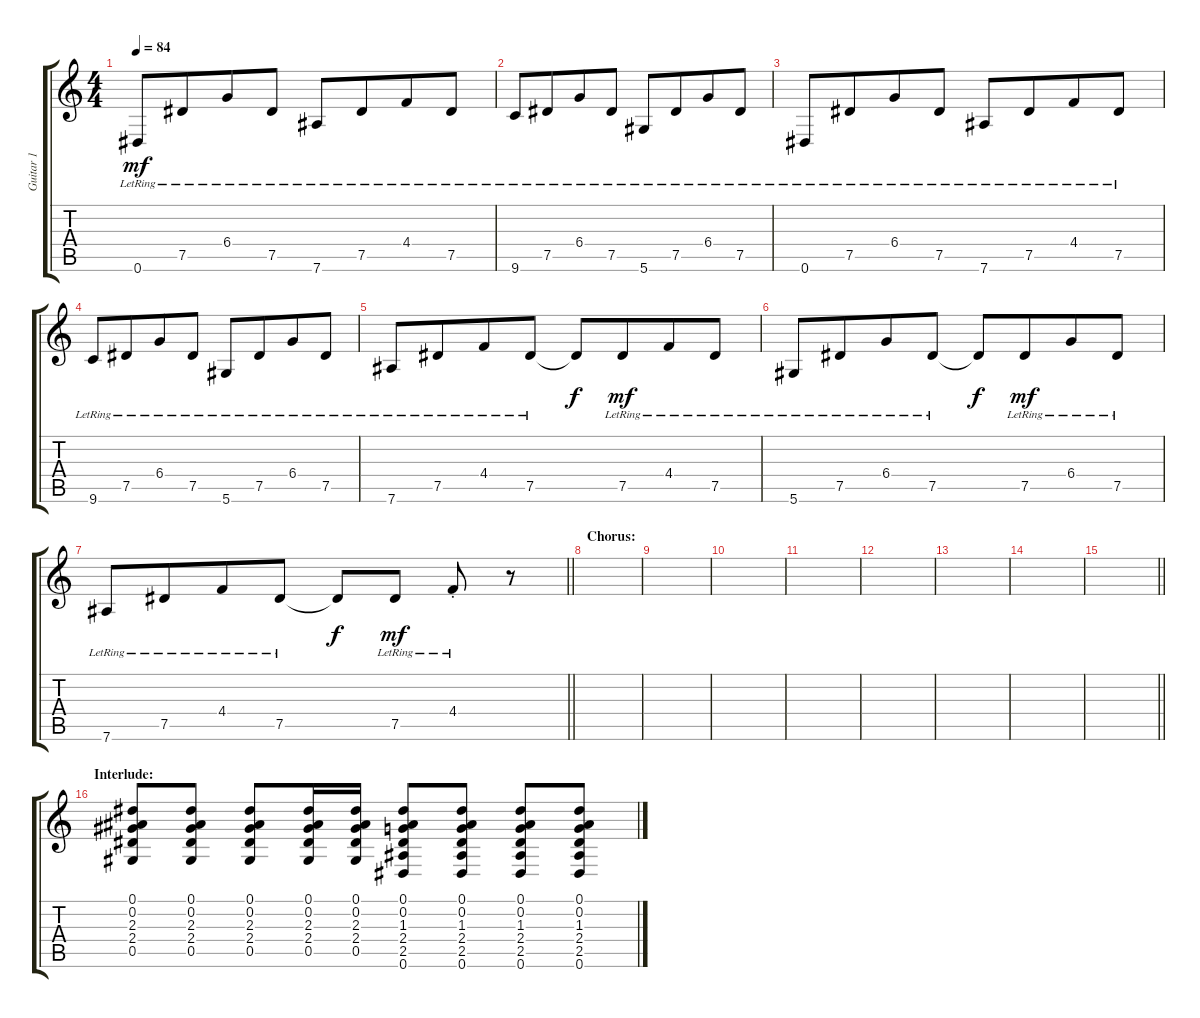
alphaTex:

\track ("Guitar 1" "Guitar 1") {instrument electricguitarclean}
\staff {score tabs}
\tuning (Eb4 Bb3 Gb3 Db3 Ab2 Eb2) {hide}
\ts (4 4)
\tempo 84
\clef g2
\ks c
0.6{lr}.8{dy mf} 7.5{lr}.8{beam merge} 6.4{lr}.8 7.5{lr}.8 7.6{lr}.8 7.5{lr}.8{beam merge} 4.4{lr}.8 7.5{lr}.8 |
9.6{lr}.8 7.5{lr}.8{beam merge} 6.4{lr}.8 7.5{lr}.8 5.6{lr}.8 7.5{lr}.8{beam merge} 6.4{lr}.8 7.5{lr}.8 |
0.6{lr}.8 7.5{lr}.8{beam merge} 6.4{lr}.8 7.5{lr}.8 7.6{lr}.8 7.5{lr}.8{beam merge} 4.4{lr}.8 7.5{lr}.8 |
9.6{lr}.8 7.5{lr}.8{beam merge} 6.4{lr}.8 7.5{lr}.8 5.6{lr}.8 7.5{lr}.8{beam merge} 6.4{lr}.8 7.5{lr}.8 |
7.6{lr}.8 7.5{lr}.8{beam merge} 4.4{lr}.8 7.5{lr}.8 7.5{t}.8{dy f} 7.5{lr}.8{dy mf beam merge} 4.4{lr}.8 7.5{lr}.8 |
5.6{lr}.8 7.5{lr}.8{beam merge} 6.4{lr}.8 7.5{lr}.8 7.5{t}.8{dy f} 7.5{lr}.8{dy mf beam merge} 6.4{lr}.8 7.5{lr}.8 |
\barLineRight lightlight
7.6{lr}.8 7.5{lr}.8{beam merge} 4.4{lr}.8 7.5{lr}.8 7.5{t}.8{dy f} 7.5{lr}.8{dy mf} 4.4{st lr}.8 r.8 |
\section ("" "Chorus:")
|
|
|
|
|
|
|
\barLineRight lightlight
|
\section ("" "Interlude:")
(0.1 0.2 2.3 2.4 0.5).8{volume 10} (0.1 0.2 2.3 2.4 0.5).8 (0.1 0.2 2.3 2.4 0.5).8 (0.1 0.2 2.3 2.4 0.5).16 (0.1 0.2 2.3 2.4 0.5).16 (0.1 0.2 1.3 2.4 2.5 0.6).8 (0.1 0.2 1.3 2.4 2.5 0.6).8 (0.1 0.2 1.3 2.4 2.5 0.6).8 (0.1 0.2 1.3 2.4 2.5 0.6).8
